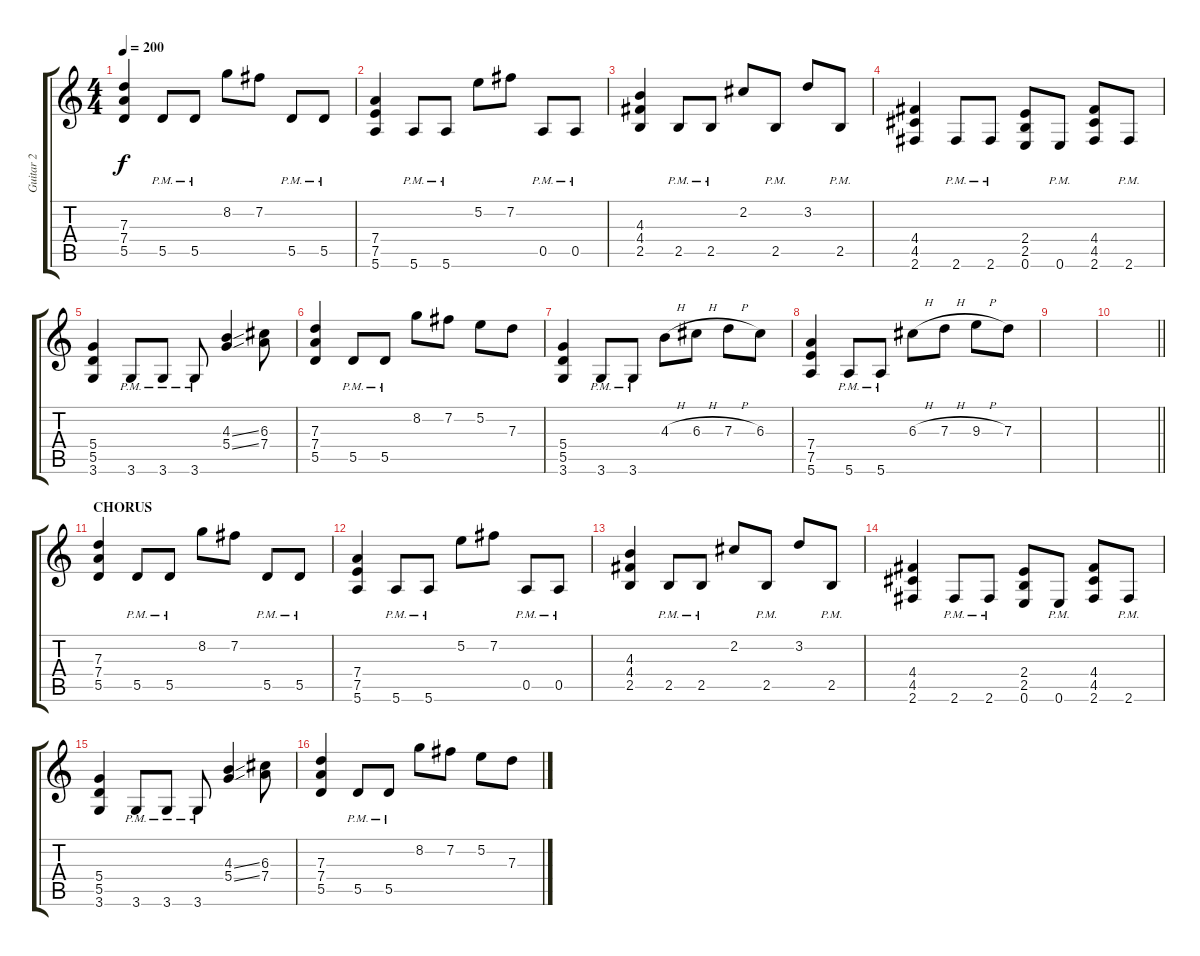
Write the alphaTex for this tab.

\track ("Guitar 2" "Guitar 2") {instrument overdrivenguitar}
\staff {score tabs}
\tuning (E4 B3 G3 D3 A2 E2) {hide}
\ts (4 4)
\tempo 200
\clef g2
\ks c
(7.3 7.4 5.5).4{dy f} 5.5{pm}.8 5.5{pm}.8 8.2.8 7.2.8 5.5{pm}.8 5.5{pm}.8 |
(7.4 7.5 5.6).4 5.6{pm}.8 5.6{pm}.8 5.2.8 7.2.8 0.5{pm}.8 0.5{pm}.8 |
(4.3 4.4 2.5).4 2.5{pm}.8 2.5{pm}.8 2.2.8 2.5{pm}.8 3.2.8 2.5{pm}.8 |
(4.4 4.5 2.6).4 2.6{pm}.8 2.6{pm}.8 (2.4 2.5 0.6).8 0.6{pm}.8 (4.4 4.5 2.6).8 2.6{pm}.8 |
(5.4 5.5 3.6).4 3.6{pm}.8 3.6{pm}.8 3.6{pm}.8 (4.3{ss} 5.4{ss}).4 (6.3 7.4).8 |
(7.3 7.4 5.5).4 5.5{pm}.8 5.5{pm}.8 8.2.8 7.2.8 5.2.8 7.3.8 |
(5.4 5.5 3.6).4 3.6{pm}.8 3.6{pm}.8 4.3{h}.8 6.3{h}.8 7.3{h}.8 6.3.8 |
(7.4 7.5 5.6).4 5.6{pm}.8 5.6{pm}.8 6.3{h}.8 7.3{h}.8 9.3{h}.8 7.3.8 |
|
\barLineRight lightlight
|
\section ("" "CHORUS")
(7.3 7.4 5.5).4 5.5{pm}.8 5.5{pm}.8 8.2.8 7.2.8 5.5{pm}.8 5.5{pm}.8 |
(7.4 7.5 5.6).4 5.6{pm}.8 5.6{pm}.8 5.2.8 7.2.8 0.5{pm}.8 0.5{pm}.8 |
(4.3 4.4 2.5).4 2.5{pm}.8 2.5{pm}.8 2.2.8 2.5{pm}.8 3.2.8 2.5{pm}.8 |
(4.4 4.5 2.6).4 2.6{pm}.8 2.6{pm}.8 (2.4 2.5 0.6).8 0.6{pm}.8 (4.4 4.5 2.6).8 2.6{pm}.8 |
(5.4 5.5 3.6).4 3.6{pm}.8 3.6{pm}.8 3.6{pm}.8 (4.3{ss} 5.4{ss}).4 (6.3 7.4).8 |
(7.3 7.4 5.5).4 5.5{pm}.8 5.5{pm}.8 8.2.8 7.2.8 5.2.8 7.3.8
